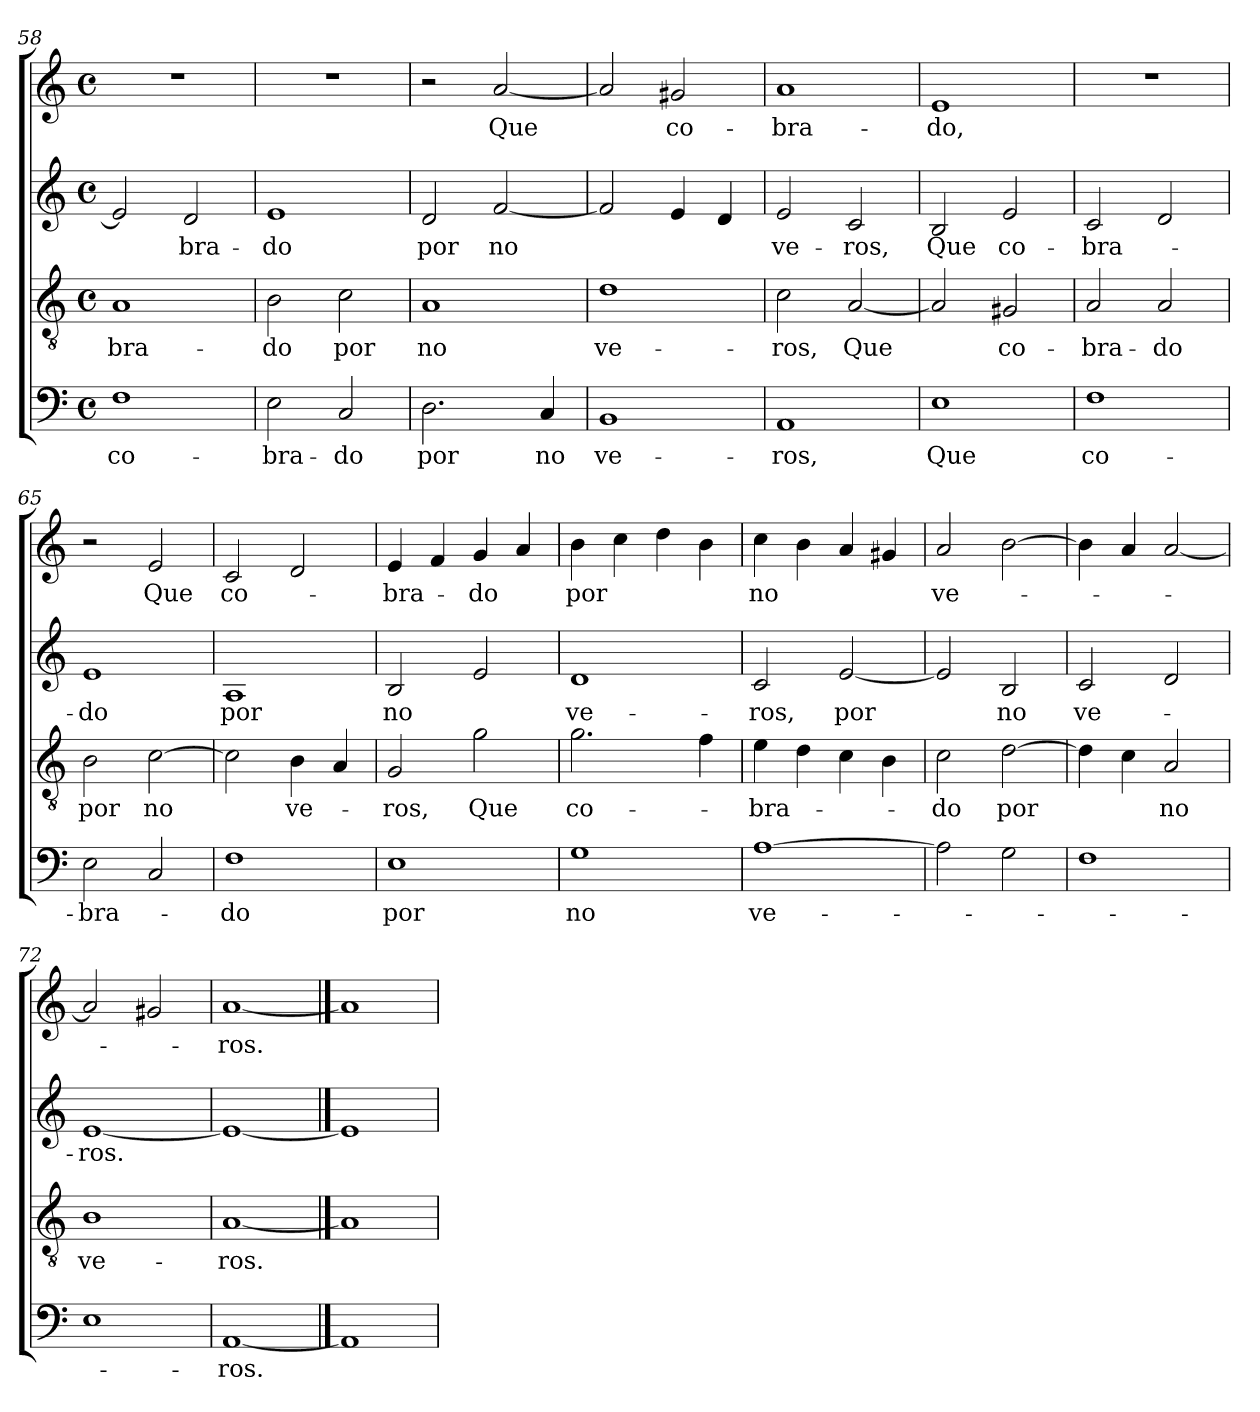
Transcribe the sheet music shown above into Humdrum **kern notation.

**kern	**text	**kern	**text	**kern	**text	**kern	**text
*part4	*part4	*part3	*part3	*part2	*part2	*part1	*part1
*staff4	*staff4	*staff3	*staff3	*staff2	*staff2	*staff1	*staff1
!!LO:LB:g=z
*clefF4	*	*clefGv2	*	*clefG2	*	*clefG2	*
*k[]	*	*k[]	*	*k[]	*	*k[]	*
*C:	*	*C:	*	*C:	*	*C:	*
*M4/4	*	*M4/4	*	*M4/4	*	*M4/4	*
*met(c)	*	*met(c)	*	*met(c)	*	*met(c)	*
=58	=58	=58	=58	=58	=58	=58	=58
!	!LO:LY:b	!	!LO:LY:b	!	!	!	!
1F	co-	1A	-bra-	2e/]	.	1r	.
!	!	!	!	!	!LO:LY:b	!	!
.	.	.	.	2d/	-bra-	.	.
=59	=59	=59	=59	=59	=59	=59	=59
!	!LO:LY:b	!	!LO:LY:b	!	!LO:LY:b	!	!
2E\	-bra-	2B\	-do	1e	-do	1r	.
!	!LO:LY:b	!	!LO:LY:b	!	!	!	!
2C/	-do	2c\	por	.	.	.	.
=60	=60	=60	=60	=60	=60	=60	=60
!	!LO:LY:b	!	!LO:LY:b	!	!LO:LY:b	!	!
2.D\	por	1A	no	2d/	por	2r	.
!	!	!	!	!	!LO:LY:b	!	!LO:LY:b
.	.	.	.	[<2f/	no	[<2a/	Que
!	!LO:LY:b	!	!	!	!	!	!
4C/	no	.	.	.	.	.	.
=61	=61	=61	=61	=61	=61	=61	=61
!	!LO:LY:b	!	!LO:LY:b	!	!	!	!
1BB	ve-	1d	ve-	2f/]	.	2a/]	.
!	!	!	!	!	!	!	!LO:LY:b
.	.	.	.	4e/	.	2g#X/	co-
.	.	.	.	4d/	.	.	.
=62	=62	=62	=62	=62	=62	=62	=62
!	!LO:LY:b	!	!LO:LY:b	!	!LO:LY:b	!	!LO:LY:b
1AA	-ros,	2c\	-ros,	2e/	ve-	1a	-bra-
!	!	!	!LO:LY:b	!	!LO:LY:b	!	!
.	.	[<2A/	Que	2c/	-ros,	.	.
=63	=63	=63	=63	=63	=63	=63	=63
!	!LO:LY:b	!	!	!	!LO:LY:b	!	!LO:LY:b
1E	Que	2A/]	.	2B/	Que	1e	-do,
!	!	!	!LO:LY:b	!	!LO:LY:b	!	!
.	.	2G#X/	co-	2e/	co-	.	.
=64	=64	=64	=64	=64	=64	=64	=64
!	!LO:LY:b	!	!LO:LY:b	!	!LO:LY:b	!	!
1F	co-	2A/	-bra-	2c/	-bra-	1r	.
!	!	!	!LO:LY:b	!	!	!	!
.	.	2A/	-do	2d/	.	.	.
=65	=65	=65	=65	=65	=65	=65	=65
!	!LO:LY:b	!	!LO:LY:b	!	!LO:LY:b	!	!
2E\	-bra-	2B\	por	1e	-do	2r	.
!	!	!	!LO:LY:b	!	!	!	!LO:LY:b
2C/	.	[>2c\	no	.	.	2e/	Que
=66	=66	=66	=66	=66	=66	=66	=66
!	!LO:LY:b	!	!	!	!LO:LY:b	!	!LO:LY:b
1F	-do	2c\]	.	1A	por	2c/	co-
!	!	!	!LO:LY:b	!	!	!	!
.	.	4B\	ve-	.	.	2d/	.
.	.	4A/	.	.	.	.	.
!!LO:PB:g=z
=67	=67	=67	=67	=67	=67	=67	=67
!	!LO:LY:b	!	!LO:LY:b	!	!LO:LY:b	!	!LO:LY:b
1E	por	2G/	-ros,	2B/	no	4e/	-bra-
.	.	.	.	.	.	4f/	.
!	!	!	!LO:LY:b	!	!	!	!LO:LY:b
.	.	2g\	Que	2e/	.	4g/	-do
.	.	.	.	.	.	4a/	.
=68	=68	=68	=68	=68	=68	=68	=68
!	!LO:LY:b	!	!LO:LY:b	!	!LO:LY:b	!	!LO:LY:b
1G	no	2.g\	co-	1d	ve-	4b\	por
.	.	.	.	.	.	4cc\	.
.	.	.	.	.	.	4dd\	.
.	.	4f\	.	.	.	4b\	.
=69	=69	=69	=69	=69	=69	=69	=69
!	!LO:LY:b	!	!LO:LY:b	!	!LO:LY:b	!	!LO:LY:b
[>1A	ve-	4e\	-bra-	2c/	-ros,	4cc\	no
.	.	4d\	.	.	.	4b\	.
!	!	!	!	!	!LO:LY:b	!	!
.	.	4c\	.	[<2e/	por	4a/	.
.	.	4B\	.	.	.	4g#X/	.
=70	=70	=70	=70	=70	=70	=70	=70
!	!	!	!LO:LY:b	!	!	!	!LO:LY:b
2A\]	.	2c\	-do	2e/]	.	2a/	ve-
!	!	!	!LO:LY:b	!	!LO:LY:b	!	!
2G\	.	[>2d\	por	2B/	no	[>2b\	.
=71	=71	=71	=71	=71	=71	=71	=71
!	!	!	!	!	!LO:LY:b	!	!
1F	.	4d\]	.	2c/	ve-	4b\]	.
.	.	4c\	.	.	.	4a/	.
!	!	!	!LO:LY:b	!	!	!	!
.	.	2A/	no	2d/	.	[<2a/	.
=72	=72	=72	=72	=72	=72	=72	=72
!	!	!	!LO:LY:b	!	!LO:LY:b	!	!
1E	.	1B	ve-	[<1e	-ros.	2a/]	.
.	.	.	.	.	.	2g#X/	.
=73	=73	=73	=73	=73	=73	=73	=73
!	!LO:LY:b	!	!LO:LY:b	!	!	!	!LO:LY:b
[1AA	-ros.	[1A	-ros.	1e_	.	[1a	-ros.
==74	==74	==74	==74	==74	==74	==74	==74
1AA]	.	1A]	.	1e]	.	1a]	.
=	=	=	=	=	=	=	=
*-	*-	*-	*-	*-	*-	*-	*-
